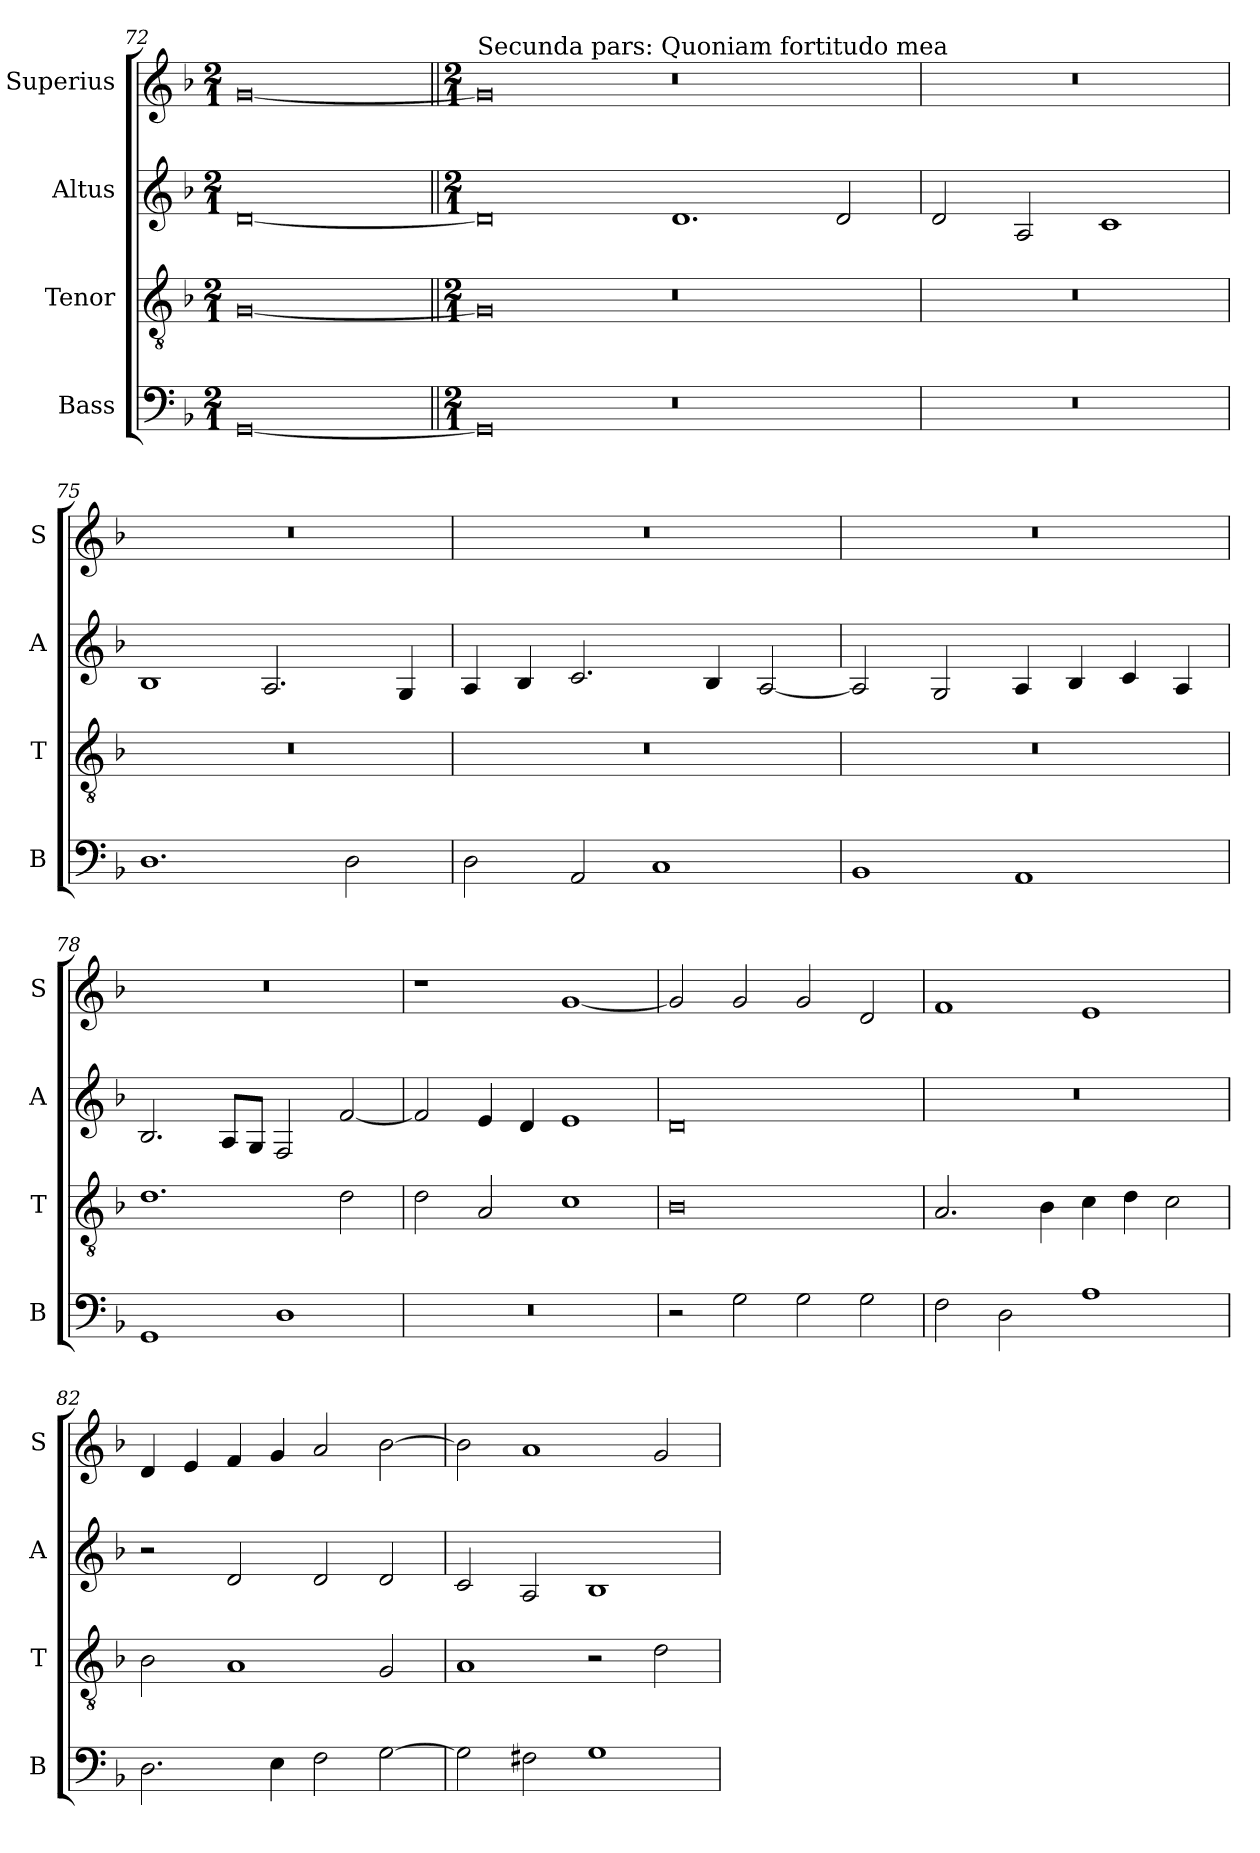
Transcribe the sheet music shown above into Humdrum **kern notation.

**kern	**kern	**kern	**kern
*part4	*part3	*part2	*part1
*staff4	*staff3	*staff2	*staff1
*I"Bass	*I"Tenor	*I"Altus	*I"Superius
*I'B	*I'T	*I'A	*I'S
*clefF4	*clefGv2	*clefG2	*clefG2
*k[b-]	*k[b-]	*k[b-]	*k[b-]
*F:	*F:	*F:	*F:
*M2/1	*M2/1	*M2/1	*M2/1
=72	=72	=72	=72
[0GG	[0G	[0d	[0g
=73||	=73||	=73||	=73||
*M2/1	*M2/1	*M2/1	*M2/1
!	!	!	!LO:TX:a:t=Secunda pars&colon; Quoniam fortitudo mea
0GG]	0G]	0d]	0g]
0r	0r	1.d	0r
.	.	2d	.
=74	=74	=74	=74
0r	0r	2d	0r
.	.	2A	.
.	.	1c	.
=75	=75	=75	=75
1.D	0r	1B-	0r
.	.	2.A	.
2D	.	.	.
.	.	4G	.
=76	=76	=76	=76
2D	0r	4A	0r
.	.	4B-	.
2AA	.	2.c	.
1C	.	.	.
.	.	4B-	.
.	.	[2A	.
=77	=77	=77	=77
1BB-	0r	2A]	0r
.	.	2G	.
1AA	.	4A	.
.	.	4B-	.
.	.	4c	.
.	.	4A	.
=78	=78	=78	=78
1GG	1.d	2.B-	0r
.	.	8AL	.
.	.	8GJ	.
1D	.	2F	.
.	2d	[2f	.
=79	=79	=79	=79
0r	2d	2f]	1r
.	2A	4e	.
.	.	4d	.
.	1c	1e	[1g
=80	=80	=80	=80
2r	0B-	0d	2g]
2G	.	.	2g
2G	.	.	2g
2G	.	.	2d
=81	=81	=81	=81
2F	2.A	0r	1f
2D	.	.	.
.	4B-	.	.
1A	4c	.	1e
.	4d	.	.
.	2c	.	.
=82	=82	=82	=82
2.D	2B-	2r	4d
.	.	.	4e
.	1A	2d	4f
4E	.	.	4g
2F	.	2d	2a
[2G	2G	2d	[2b-
=83	=83	=83	=83
2G]	1A	2c	2b-]
2F#X	.	2A	1a
1G	2r	1B-	.
.	2d	.	2g
=	=	=	=
*-	*-	*-	*-
